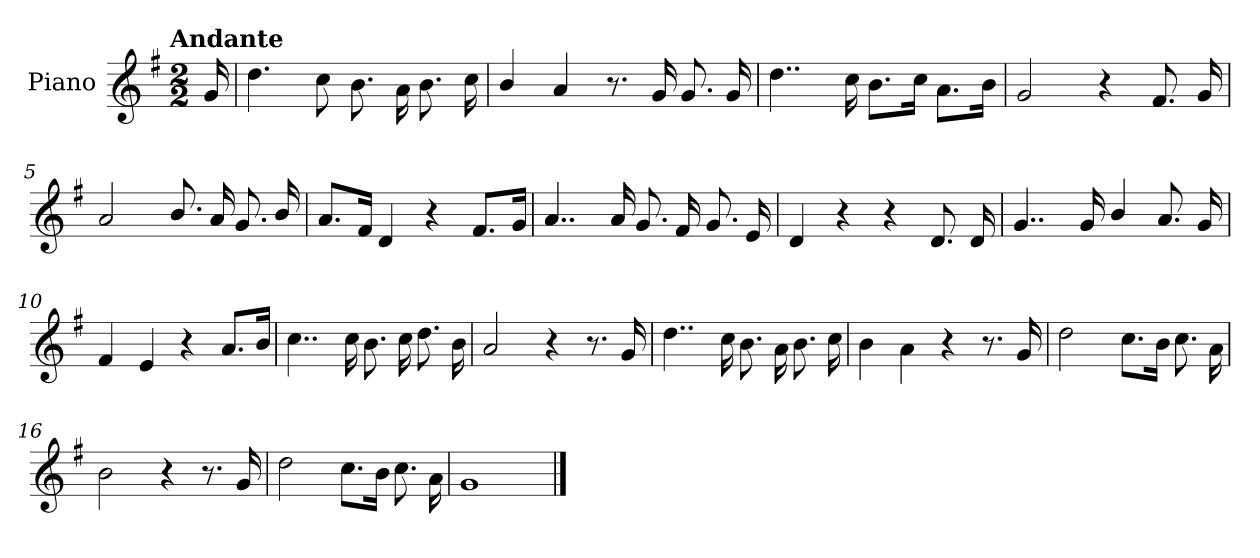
**kern
*part1
*staff1
*I"Piano
*I'Pno.
*clefG2
*k[f#]
!!LO:TX:omd:t=Andante
*M2/2
*MM92
=
16g/
=1
4.dd\
8cc\
8.b\
16a\
8.b\
16cc\
=2
4b/
4a/
8.r
16g/
8.g/
16g/
=3
4..dd\
16cc\
8.b\L
16cc\Jk
8.a\L
16b\Jk
!!LO:LB:g=z
=4
2g/
4r
8.f#/
16g/
=5
2a/
8.b/
16a/
8.g/
16b/
=6
8.a/L
16f#/Jk
4d/
4r
8.f#/L
16g/Jk
=7
4..a/
16a/
8.g/
16f#/
8.g/
16e/
!!LO:LB:g=z
=8
4d/
4r
4r
8.d/
16d/
=9
4..g/
16g/
4b/
8.a/
16g/
=10
4f#/
4e/
4r
8.a/L
16b/Jk
=11
4..cc\
16cc\
8.b\
16cc\
8.dd\
16b\
!!LO:LB:g=z
=12
2a/
4r
8.r
16g/
=13
4..dd\
16cc\
8.b\
16a\
8.b\
16cc\
=14
4b\
4a\
4r
8.r
16g/
!!LO:LB:g=z
=15
2dd\
8.cc\L
16b\Jk
8.cc\
16a\
=16
2b\
4r
8.r
16g/
=17
2dd\
8.cc\L
16b\Jk
8.cc\
16a\
=18
1g
==
*-
